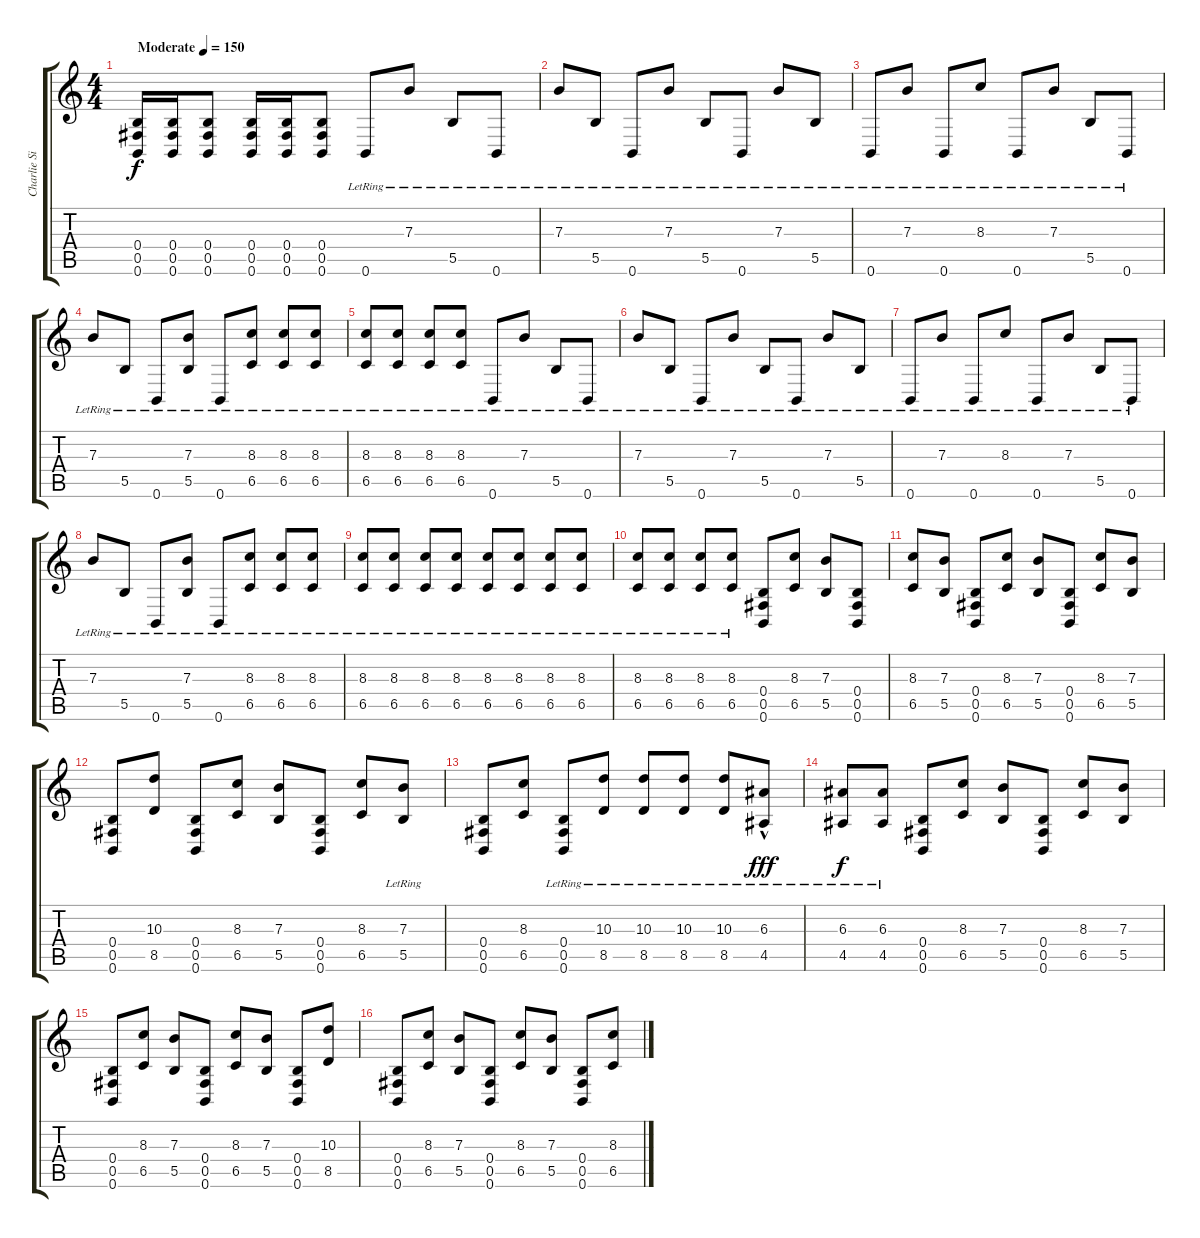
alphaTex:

\track ("Charlie Simpson Dist." "Charlie Si") {instrument distortionguitar}
\staff {score tabs}
\tuning (Db4 Ab3 E3 B2 Gb2 B1) {hide}
\ts (4 4)
\tempo (150 "Moderate")
\clef g2
\ks c
(0.4 0.5 0.6).16{dy f instrument distortionguitar} (0.4 0.5 0.6).16 (0.4 0.5 0.6).8 (0.4 0.5 0.6).16 (0.4 0.5 0.6).16 (0.4 0.5 0.6).8 0.6{lr}.8 7.3{lr}.8 5.5{lr}.8 0.6{lr}.8 |
7.3{lr}.8 5.5{lr}.8 0.6{lr}.8 7.3{lr}.8 5.5{lr}.8 0.6{lr}.8 7.3{lr}.8 5.5{lr}.8 |
0.6{lr}.8 7.3{lr}.8 0.6{lr}.8 8.3{lr}.8 0.6{lr}.8 7.3{lr}.8 5.5{lr}.8 0.6{lr}.8 |
7.3{lr}.8 5.5{lr}.8 0.6{lr}.8 (7.3{lr} 5.5{lr}).8 0.6{lr}.8 (8.3{lr} 6.5{lr}).8 (8.3{lr} 6.5{lr}).8 (8.3{lr} 6.5{lr}).8 |
(8.3{lr} 6.5{lr}).8 (8.3{lr} 6.5{lr}).8 (8.3{lr} 6.5{lr}).8 (8.3{lr} 6.5{lr}).8 0.6{lr}.8 7.3{lr}.8 5.5{lr}.8 0.6{lr}.8 |
7.3{lr}.8 5.5{lr}.8 0.6{lr}.8 7.3{lr}.8 5.5{lr}.8 0.6{lr}.8 7.3{lr}.8 5.5{lr}.8 |
0.6{lr}.8 7.3{lr}.8 0.6{lr}.8 8.3{lr}.8 0.6{lr}.8 7.3{lr}.8 5.5{lr}.8 0.6{lr}.8 |
7.3{lr}.8 5.5{lr}.8 0.6{lr}.8 (7.3{lr} 5.5{lr}).8 0.6{lr}.8 (8.3{lr} 6.5{lr}).8 (8.3{lr} 6.5{lr}).8 (8.3{lr} 6.5{lr}).8 |
(8.3{lr} 6.5{lr}).8 (8.3{lr} 6.5{lr}).8 (8.3{lr} 6.5{lr}).8 (8.3{lr} 6.5{lr}).8 (8.3{lr} 6.5{lr}).8 (8.3{lr} 6.5{lr}).8 (8.3{lr} 6.5{lr}).8 (8.3{lr} 6.5{lr}).8 |
(8.3{lr} 6.5).8 (8.3{lr} 6.5).8 (8.3{lr} 6.5).8 (8.3{lr} 6.5).8 (0.4 0.5 0.6).8 (8.3 6.5).8 (7.3 5.5).8 (0.4 0.5 0.6).8 |
(8.3 6.5).8 (7.3 5.5).8 (0.4 0.5 0.6).8 (8.3 6.5).8 (7.3 5.5).8 (0.4 0.5 0.6).8 (8.3 6.5).8 (7.3 5.5).8 |
(0.4 0.5 0.6).8 (10.3 8.5).8 (0.4 0.5 0.6).8 (8.3 6.5).8 (7.3 5.5).8 (0.4 0.5 0.6).8 (8.3 6.5).8 (7.3{lr} 5.5{lr}).8 |
(0.4 0.5 0.6).8 (8.3 6.5).8 (0.4 0.5{lr} 0.6).8 (10.3{lr} 8.5{lr}).8 (10.3{lr} 8.5{lr}).8 (10.3{lr} 8.5{lr}).8 (10.3{lr} 8.5{lr}).8 (6.3 4.5{hac lr}).8{dy fff} |
(6.3{lr} 4.5{lr}).8{dy f} (6.3{lr} 4.5{lr}).8 (0.4 0.5 0.6).8 (8.3 6.5).8 (7.3 5.5).8 (0.4 0.5 0.6).8 (8.3 6.5).8 (7.3 5.5).8 |
(0.4 0.5 0.6).8 (8.3 6.5).8 (7.3 5.5).8 (0.4 0.5 0.6).8 (8.3 6.5).8 (7.3 5.5).8 (0.4 0.5 0.6).8 (10.3 8.5).8 |
(0.4 0.5 0.6).8 (8.3 6.5).8 (7.3 5.5).8 (0.4 0.5 0.6).8 (8.3 6.5).8 (7.3 5.5).8 (0.4 0.5 0.6).8 (8.3 6.5).8
